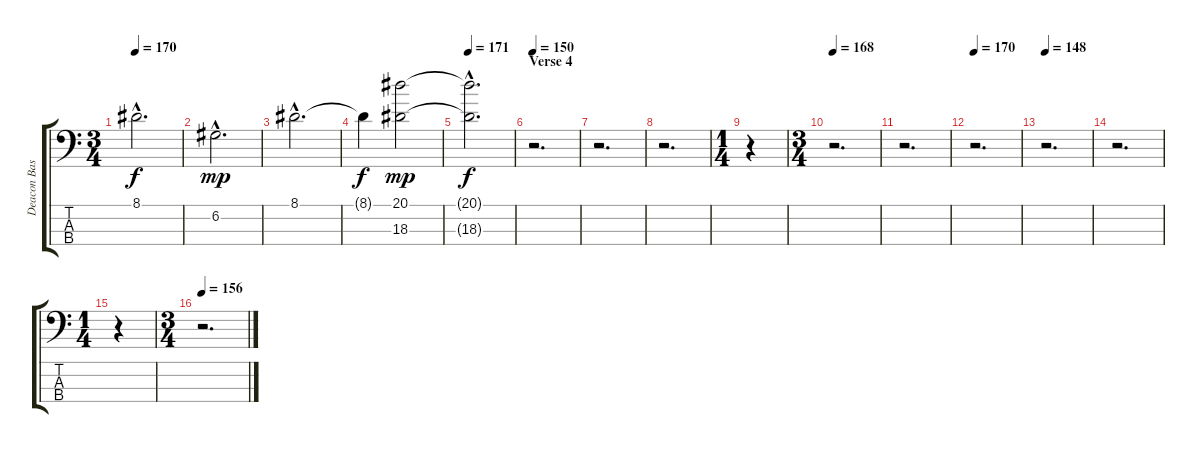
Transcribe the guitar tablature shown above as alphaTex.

\track ("Deacon Bass 2" "Deacon Bas") {instrument electricbassfinger}
\staff {score tabs}
\tuning (G2 D2 A1 E1) {hide}
\ts (3 4)
\tempo 170
\clef f4
\ks c
8.1{hac}.2{d dy f} |
6.2{hac}.2{d dy mp} |
8.1{hac}.2{d} |
8.1{t}.4{dy f} (20.1 18.3).2{dy mp} |
\tempo 171
(20.1{hac t} 18.3{hac t}).2{d dy f} |
\section ("" "Verse 4")
\tempo 150
r.2{d} |
r.2{d} |
r.2{d} |
\ts (1 4)
r.4 |
\ts (3 4)
\tempo 168
r.2{d} |
r.2{d} |
\tempo 170
r.2{d} |
\tempo 148
r.2{d} |
r.2{d} |
\ts (1 4)
r.4 |
\ts (3 4)
\tempo 156
r.2{d}
